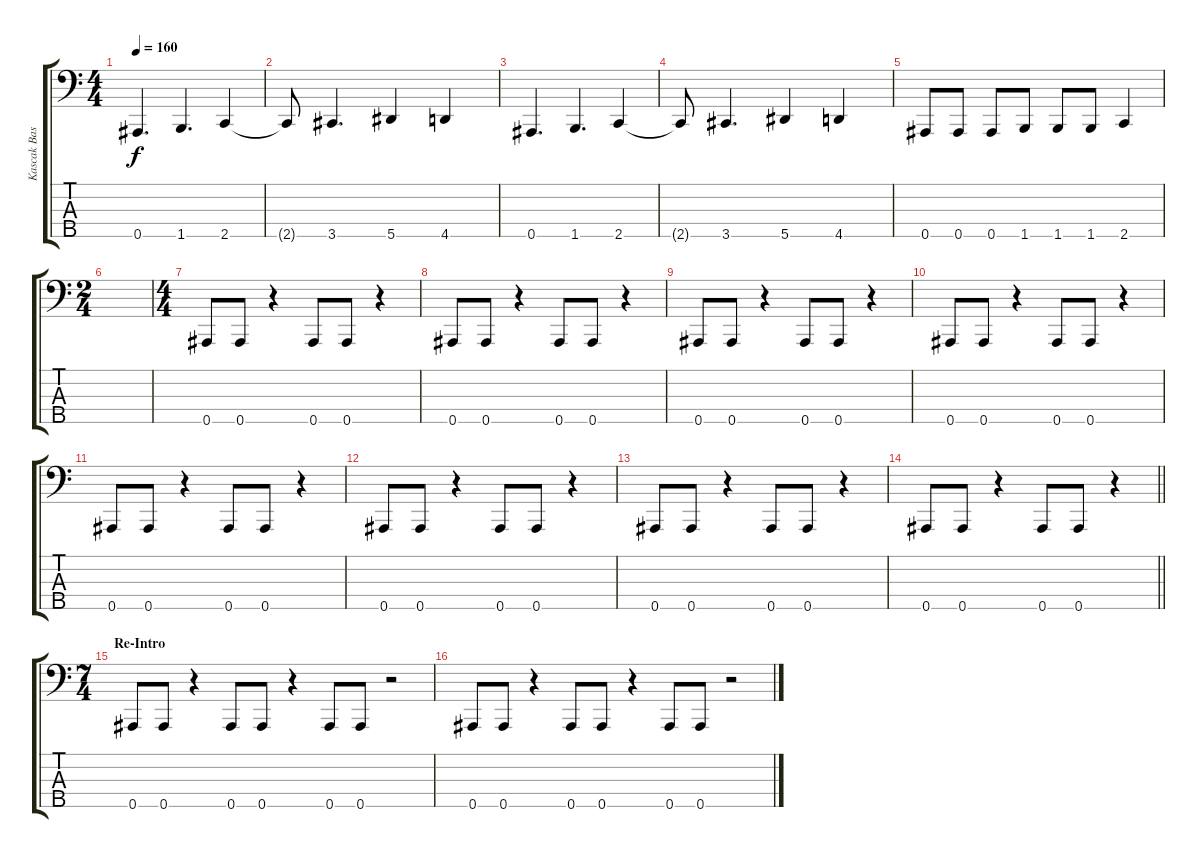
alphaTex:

\track ("Kascak Bass" "Kascak Bas") {instrument electricbasspick}
\staff {score tabs}
\tuning (Gb2 Db2 Ab1 Eb1 Bb0) {hide}
\ts (4 4)
\tempo 160
\clef f4
\ks c
0.5.4{d dy f} 1.5.4{d} 2.5.4 |
2.5{t}.8 3.5.4{d} 5.5.4 4.5.4 |
0.5.4{d} 1.5.4{d} 2.5.4 |
2.5{t}.8 3.5.4{d} 5.5.4 4.5.4 |
0.5.8 0.5.8 0.5.8 1.5.8 1.5.8 1.5.8 2.5.4 |
\ts (2 4)
|
\ts (4 4)
0.5.8 0.5.8 r.4 0.5.8 0.5.8 r.4 |
0.5.8 0.5.8 r.4 0.5.8 0.5.8 r.4 |
0.5.8 0.5.8 r.4 0.5.8 0.5.8 r.4 |
0.5.8 0.5.8 r.4 0.5.8 0.5.8 r.4 |
0.5.8 0.5.8 r.4 0.5.8 0.5.8 r.4 |
0.5.8 0.5.8 r.4 0.5.8 0.5.8 r.4 |
0.5.8 0.5.8 r.4 0.5.8 0.5.8 r.4 |
\barLineRight lightlight
0.5.8 0.5.8 r.4 0.5.8 0.5.8 r.4 |
\ts (7 4)
\section ("" "Re-Intro")
0.5.8 0.5.8 r.4 0.5.8 0.5.8 r.4 0.5.8 0.5.8 r.2 |
0.5.8 0.5.8 r.4 0.5.8 0.5.8 r.4 0.5.8 0.5.8 r.2
